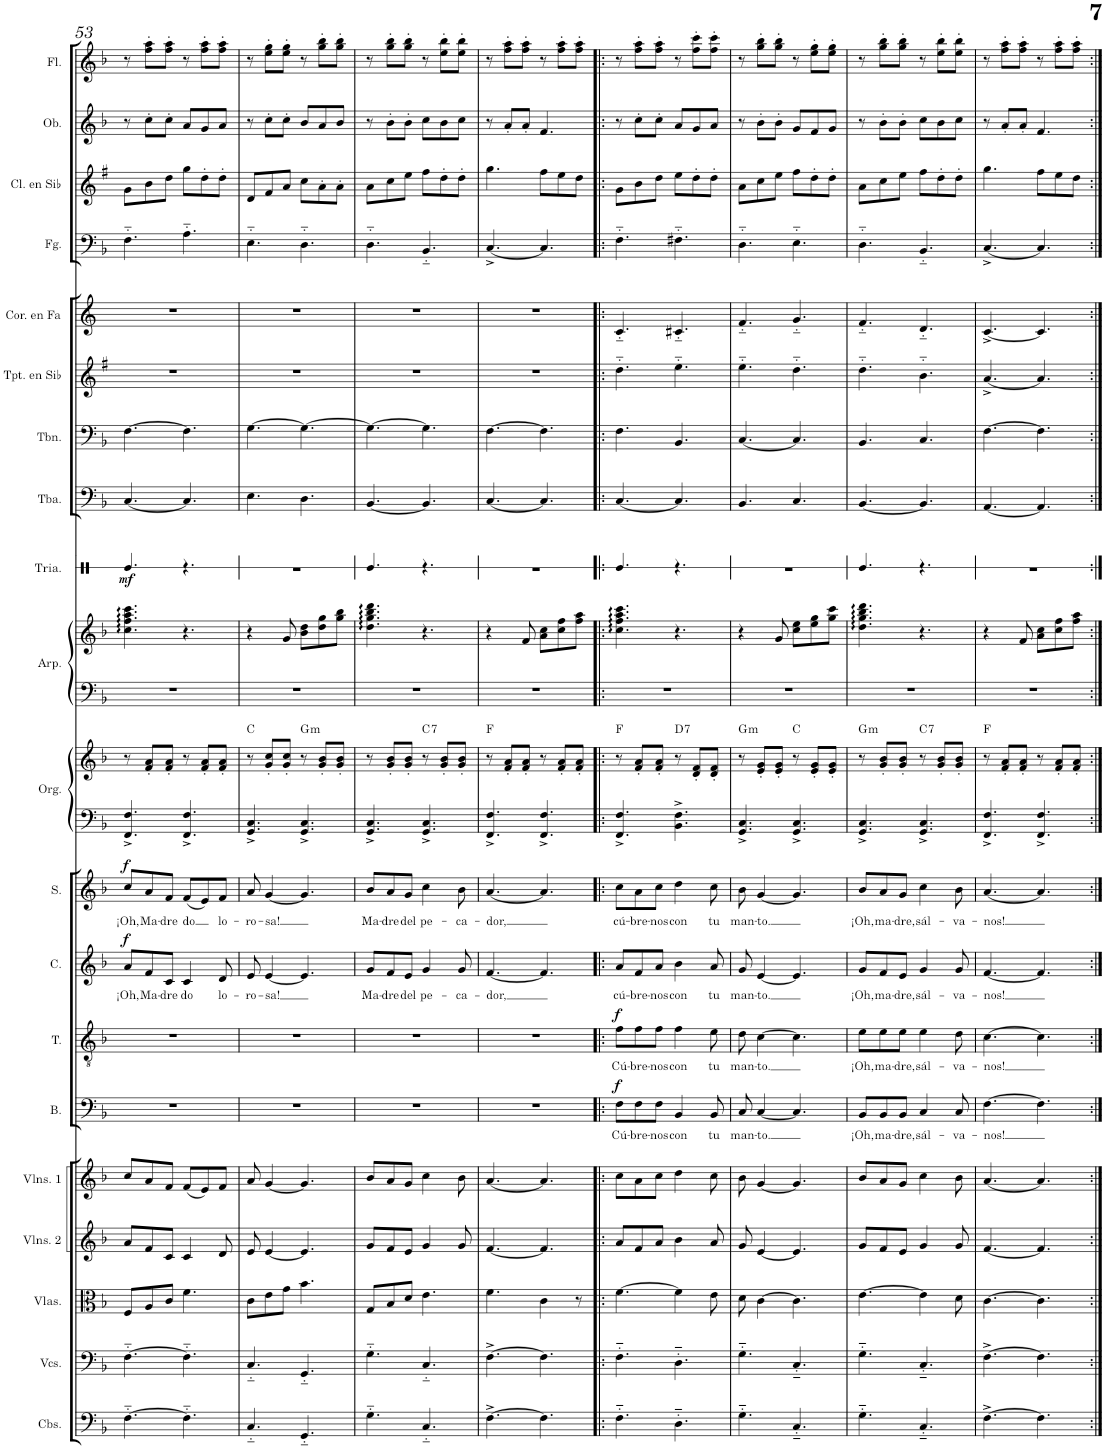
**kern	**kern	**kern	**kern	**kern	**kern	**text	**dynam	**kern	**text	**dynam	**kern	**text	**dynam	**kern	**text	**dynam	**kern	**kern	**harte	**kern	**kern	**kern	**dynam	**kern	**kern	**kern	**kern	**kern	**kern	**kern	**kern
*part20	*part19	*part18	*part17	*part16	*part15	*part15	*part15	*part14	*part14	*part14	*part13	*part13	*part13	*part12	*part12	*part12	*part11	*part11	*part11	*part10	*part10	*part9	*part9	*part8	*part7	*part6	*part5	*part4	*part3	*part2	*part1
*staff22	*staff21	*staff20	*staff19	*staff18	*staff17	*staff17	*staff17	*staff16	*staff16	*staff16	*staff15	*staff15	*staff15	*staff14	*staff14	*staff14	*staff13	*staff12	*	*staff11	*staff10	*staff9	*staff9	*staff8	*staff7	*staff6	*staff5	*staff4	*staff3	*staff2	*staff1
*I"Contrabajos	*I"Violonchelos	*I"Violas	*I"Violines 2	*I"Violines 1	*I"Bajo	*	*	*I"Tenor	*	*	*I"Contralto	*	*	*I"Soprano	*	*	*I"Órgano	*	*	*I"Arpa	*	*I"Triángulo	*	*I"Tuba	*I"Trombón	*I"Trompeta en Sib	*I"Corno en Fa	*I"Fagot	*I"Clarinete en Sib	*I"Oboe	*I"Flauta
*I'Cbs.	*I'Vcs.	*I'Vlas.	*I'Vlns. 2	*I'Vlns. 1	*I'B.	*	*	*I'T.	*	*	*I'C.	*	*	*I'S.	*	*	*	*	*	*I'Arp.	*	*	*	*I'Tba.	*I'Tbn.	*I'Tpt. en Sib	*I'Cor. en Fa	*I'Fg.	*I'Cl. en Sib	*I'Ob.	*I'Fl.
!!LO:PB:g=z
*clefF4	*clefF4	*clefC3	*clefG2	*clefG2	*clefF4	*	*	*clefGv2	*	*	*clefG2	*	*	*clefG2	*	*	*clefF4	*clefG2	*	*clefF4	*clefG2	*clefX	*	*clefF4	*clefF4	*clefG2	*clefG2	*clefF4	*clefG2	*clefG2	*clefG2
*Trd7c12	*	*	*	*	*	*	*	*	*	*	*	*	*	*	*	*	*	*	*	*	*	*	*	*	*	*Trd1c2	*Trd4c7	*	*Trd1c2	*	*
*k[b-]	*k[b-]	*k[b-]	*k[b-]	*k[b-]	*k[b-]	*	*	*k[b-]	*	*	*k[b-]	*	*	*k[b-]	*	*	*k[b-]	*k[b-]	*	*k[b-]	*k[b-]	*k[]	*	*k[b-]	*k[b-]	*k[f#]	*k[]	*k[b-]	*k[f#]	*k[b-]	*k[b-]
*M6/8	*M6/8	*M6/8	*M6/8	*M6/8	*M6/8	*	*	*M6/8	*	*	*M6/8	*	*	*M6/8	*	*	*M6/8	*M6/8	*	*M6/8	*M6/8	*M6/8	*	*M6/8	*M6/8	*M6/8	*M6/8	*M6/8	*M6/8	*M6/8	*M6/8
=53	=53	=53	=53	=53	=53	=53	=53	=53	=53	=53	=53	=53	=53	=53	=53	=53	=53	=53	=53	=53	=53	=53	=53	=53	=53	=53	=53	=53	=53	=53	=53
!	!	!	!	!	!	!	!	!	!	!	!	!LO:LY:b	!LO:DY:a	!	!LO:LY:b	!LO:DY:a	!	!	!	!	!	!	!LO:DY:b	!	!	!	!	!	!	!	!
[4.F\	[4.F\	8F/L	8a/L	8cc/L	2.r	.	.	2.r	.	.	8a/L	¡Oh,	f	8cc/L	¡Oh,	f	4.FF/^ 4.F/^	8r	.	2.r	4.cc\ 4.ff\ 4.aa\ 4.ccc\	4.Re/	mf	[4.C/	[4.F\	2.r	2.r	4.F\	8g\L	8r	8r
!	!	!	!	!	!	!	!	!	!	!	!	!LO:LY:b	!	!	!LO:LY:b	!	!	!	!	!	!	!	!	!	!	!	!	!	!	!	!
.	.	8A/	8f/	8a/	.	.	.	.	.	.	8f/	Ma-	.	8a/	Ma-	.	.	8f/' 8a/'L	.	.	.	.	.	.	.	.	.	.	8b\	8cc'\L	8ff\' 8aa\'L
!	!	!	!	!	!	!	!	!	!	!	!	!LO:LY:b	!	!	!LO:LY:b	!	!	!	!	!	!	!	!	!	!	!	!	!	!	!	!
.	.	8c/J	8c/J	8f/J	.	.	.	.	.	.	8c/J	-dre	.	8f/J	-dre	.	.	8f/' 8a/'J	.	.	.	.	.	.	.	.	.	.	8dd\J	8cc'\J	8ff\' 8aa\'J
!	!	!	!	!	!	!	!	!	!	!	!	!LO:LY:b	!	!	!LO:LY:b	!	!	!	!	!	!	!	!	!	!	!	!	!	!	!	!
4.F\]	4.F\]	4.f\	4c/	(8f/L	.	.	.	.	.	.	4c/	do	.	(8f/L	do	.	4.FF/^ 4.F/^	8r	.	.	4.r	4.r	.	4.C/]	4.F\]	.	.	4.A\	8gg\L	8a/L	8r
.	.	.	.	8e/)	.	.	.	.	.	.	.	.	.	8e/)	.	.	.	8f/' 8a/'L	.	.	.	.	.	.	.	.	.	.	8dd'\	8g/	8ff\' 8aa\'L
!	!	!	!	!	!	!	!	!	!	!	!	!LO:LY:b	!	!	!LO:LY:b	!	!	!	!	!	!	!	!	!	!	!	!	!	!	!	!
.	.	.	8d/	8f/J	.	.	.	.	.	.	8d/	lo-	.	8f/J	lo-	.	.	8f/' 8a/'J	.	.	.	.	.	.	.	.	.	.	8dd'\J	8a/J	8ff\' 8aa\'J
=54	=54	=54	=54	=54	=54	=54	=54	=54	=54	=54	=54	=54	=54	=54	=54	=54	=54	=54	=54	=54	=54	=54	=54	=54	=54	=54	=54	=54	=54	=54	=54
!	!	!	!	!	!	!	!	!	!	!	!	!LO:LY:b	!	!	!LO:LY:b	!	!	!	!	!	!	!	!	!	!	!	!	!	!	!	!
4.C/	4.C/	8c\L	8e/	8a/	2.r	.	.	2.r	.	.	8e/	-ro-	.	8a/	-ro-	.	4.GG/^ 4.C/^	8r	C:maj	2.r	4r	2.r	.	4.E\	[4.G\	2.r	2.r	4.E\	8d/L	8r	8r
!	!	!	!	!	!	!	!	!	!	!	!	!LO:LY:b	!	!	!LO:LY:b	!	!	!	!	!	!	!	!	!	!	!	!	!	!	!	!
.	.	8e\	[4e/	[4g/	.	.	.	.	.	.	[4e/	-sa!	.	[4g/	-sa!	.	.	8g/' 8cc/'L	.	.	.	.	.	.	.	.	.	.	8f#/	8cc'\L	8ee\' 8gg\'L
.	.	8g\J	.	.	.	.	.	.	.	.	.	.	.	.	.	.	.	8g/' 8cc/'J	.	.	8g/	.	.	.	.	.	.	.	8a/J	8cc'\J	8ee\' 8gg\'J
!	!	!	!	!	!	!	!	!	!	!	!	!	!	!	!	!	!	!	!LO:H:kt=m	!	!	!	!	!	!	!	!	!	!	!	!
4.GG/	4.GG/	4.b-\	4.e/]	4.g/]	.	.	.	.	.	.	4.e/]	.	.	4.g/]	.	.	4.GG/^ 4.C/^	8r	G:min	.	8b-\ 8dd\L	.	.	4.D\	4.G\_	.	.	4.D\	8cc\L	8b-/L	8r
.	.	.	.	.	.	.	.	.	.	.	.	.	.	.	.	.	.	8g/' 8b-/'L	.	.	8dd\ 8gg\	.	.	.	.	.	.	.	8a'\	8a/	8gg\' 8bb-\'L
.	.	.	.	.	.	.	.	.	.	.	.	.	.	.	.	.	.	8g/' 8b-/'J	.	.	8gg\ 8bb-\J	.	.	.	.	.	.	.	8a'\J	8b-/J	8gg\' 8bb-\'J
=55	=55	=55	=55	=55	=55	=55	=55	=55	=55	=55	=55	=55	=55	=55	=55	=55	=55	=55	=55	=55	=55	=55	=55	=55	=55	=55	=55	=55	=55	=55	=55
!	!	!	!	!	!	!	!	!	!	!	!	!LO:LY:b	!	!	!LO:LY:b	!	!	!	!	!	!	!	!	!	!	!	!	!	!	!	!
4.G\	4.G\	8G/L	8g/L	8b-/L	2.r	.	.	2.r	.	.	8g/L	Ma-	.	8b-/L	Ma-	.	4.GG/^ 4.C/^	8r	.	2.r	4.dd\ 4.gg\ 4.bb-\ 4.ddd\	4.Re/	.	[4.BB-/	4.G\_	2.r	2.r	4.D\	8a\L	8r	8r
!	!	!	!	!	!	!	!	!	!	!	!	!LO:LY:b	!	!	!LO:LY:b	!	!	!	!	!	!	!	!	!	!	!	!	!	!	!	!
.	.	8B-/	8f/	8a/	.	.	.	.	.	.	8f/	-dre	.	8a/	-dre	.	.	8g/' 8b-/'L	.	.	.	.	.	.	.	.	.	.	8cc\	8b-'\L	8gg\' 8bb-\'L
!	!	!	!	!	!	!	!	!	!	!	!	!LO:LY:b	!	!	!LO:LY:b	!	!	!	!	!	!	!	!	!	!	!	!	!	!	!	!
.	.	8d/J	8e/J	8g/J	.	.	.	.	.	.	8e/J	del	.	8g/J	del	.	.	8g/' 8b-/'J	.	.	.	.	.	.	.	.	.	.	8ee\J	8b-'\J	8gg\' 8bb-\'J
!	!	!	!	!	!	!	!	!	!	!	!	!LO:LY:b	!	!	!LO:LY:b	!	!	!	!LO:H:kt=7	!	!	!	!	!	!	!	!	!	!	!	!
4.C/	4.C/	4.e\	4g/	4cc\	.	.	.	.	.	.	4g/	pe-	.	4cc\	pe-	.	4.GG/^ 4.C/^	8r	C:7	.	4.r	4.r	.	4.BB-/]	4.G\]	.	.	4.BB-/	8ff#\L	8cc\L	8r
.	.	.	.	.	.	.	.	.	.	.	.	.	.	.	.	.	.	8g/' 8b-/'L	.	.	.	.	.	.	.	.	.	.	8dd'\	8b-\	8ee\' 8bb-\'L
!	!	!	!	!	!	!	!	!	!	!	!	!LO:LY:b	!	!	!LO:LY:b	!	!	!	!	!	!	!	!	!	!	!	!	!	!	!	!
.	.	.	8g/	8b-\	.	.	.	.	.	.	8g/	-ca-	.	8b-\	-ca-	.	.	8g/' 8b-/'J	.	.	.	.	.	.	.	.	.	.	8dd'\J	8cc\J	8ee\' 8bb-\'J
=56	=56	=56	=56	=56	=56	=56	=56	=56	=56	=56	=56	=56	=56	=56	=56	=56	=56	=56	=56	=56	=56	=56	=56	=56	=56	=56	=56	=56	=56	=56	=56
!	!	!	!	!	!	!	!	!	!	!	!	!LO:LY:b	!	!	!LO:LY:b	!	!	!	!	!	!	!	!	!	!	!	!	!	!	!	!
[4.F^\	[4.F^\	4.f\	[4.f/	[4.a/	2.r	.	.	2.r	.	.	[4.f/	-dor,	.	[4.a/	-dor,	.	4.FF/^ 4.F/^	8r	F:maj	2.r	4r	2.r	.	[4.C/	[4.F\	2.r	2.r	[4.C^/	4.gg\	8r	8r
.	.	.	.	.	.	.	.	.	.	.	.	.	.	.	.	.	.	8f/' 8a/'L	.	.	.	.	.	.	.	.	.	.	.	8a'/L	8ff\' 8aa\'L
.	.	.	.	.	.	.	.	.	.	.	.	.	.	.	.	.	.	8f/' 8a/'J	.	.	8f/	.	.	.	.	.	.	.	.	8a'/J	8ff\' 8aa\'J
4.F\]	4.F\]	4c\	4.f/]	4.a/]	.	.	.	.	.	.	4.f/]	.	.	4.a/]	.	.	4.FF/^ 4.F/^	8r	.	.	8a\ 8cc\L	.	.	4.C/]	4.F\]	.	.	4.C/]	8ff#\L	4.f/	8r
.	.	.	.	.	.	.	.	.	.	.	.	.	.	.	.	.	.	8f/' 8a/'L	.	.	8cc\ 8ff\	.	.	.	.	.	.	.	8ee\	.	8ff\' 8aa\'L
.	.	8r	.	.	.	.	.	.	.	.	.	.	.	.	.	.	.	8f/' 8a/'J	.	.	8ff\ 8aa\J	.	.	.	.	.	.	.	8dd\J	.	8ff\' 8aa\'J
=57!|:	=57!|:	=57!|:	=57!|:	=57!|:	=57!|:	=57!|:	=57!|:	=57!|:	=57!|:	=57!|:	=57!|:	=57!|:	=57!|:	=57!|:	=57!|:	=57!|:	=57!|:	=57!|:	=57!|:	=57!|:	=57!|:	=57!|:	=57!|:	=57!|:	=57!|:	=57!|:	=57!|:	=57!|:	=57!|:	=57!|:	=57!|:
!	!	!	!	!	!	!LO:LY:b	!LO:DY:a	!	!LO:LY:b	!LO:DY:a	!	!LO:LY:b	!	!	!LO:LY:b	!	!	!	!	!	!	!	!	!	!	!	!	!	!	!	!
4.F'~\	4.F'~\	[4.f\	8a/L	8cc\L	8F\L	Cú-	f	8f\L	Cú-	f	8a/L	cú-	.	8cc\L	cú-	.	4.FF/^ 4.F/^	8r	F:maj	2.r	4.cc\ 4.ff\ 4.aa\ 4.ccc\	4.Re/	.	[4.C/	4.F\	4.dd\	4.c/	4.F\	8g\L	8r	8r
!	!	!	!	!	!	!LO:LY:b	!	!	!LO:LY:b	!	!	!LO:LY:b	!	!	!LO:LY:b	!	!	!	!	!	!	!	!	!	!	!	!	!	!	!	!
.	.	.	8f/	8a\	8F\	-bre-	.	8f\	-bre-	.	8f/	-bre-	.	8a\	-bre-	.	.	8f/' 8a/'L	.	.	.	.	.	.	.	.	.	.	8b\	8cc'\L	8ff\' 8aa\'L
!	!	!	!	!	!	!LO:LY:b	!	!	!LO:LY:b	!	!	!LO:LY:b	!	!	!LO:LY:b	!	!	!	!	!	!	!	!	!	!	!	!	!	!	!	!
.	.	.	8a/J	8cc\J	8F\J	-nos	.	8f\J	-nos	.	8a/J	-nos	.	8cc\J	-nos	.	.	8f/' 8a/'J	.	.	.	.	.	.	.	.	.	.	8dd\J	8cc'\J	8ff\' 8aa\'J
!	!	!	!	!	!	!LO:LY:b	!	!	!LO:LY:b	!	!	!LO:LY:b	!	!	!LO:LY:b	!	!	!	!LO:H:kt=7	!	!	!	!	!	!	!	!	!	!	!	!
4.D'~\	4.D'~\	4f\]	4b-\	4dd\	4BB-/	con	.	4f\	con	.	4b-\	con	.	4dd\	con	.	4.BB-\^ 4.F\^	8r	D:7	.	4.r	4.r	.	4.C/]	4.BB-/	4.ee\	4.c#X/	4.F#X\	8ee\L	8a/L	8r
.	.	.	.	.	.	.	.	.	.	.	.	.	.	.	.	.	.	8d/' 8f/'L	.	.	.	.	.	.	.	.	.	.	8dd'\	8g/	8ff\' 8ccc\'L
!	!	!	!	!	!	!LO:LY:b	!	!	!LO:LY:b	!	!	!LO:LY:b	!	!	!LO:LY:b	!	!	!	!	!	!	!	!	!	!	!	!	!	!	!	!
.	.	8e\	8a/	8cc\	8BB-/	tu	.	8e\	tu	.	8a/	tu	.	8cc\	tu	.	.	8d/' 8f/'J	.	.	.	.	.	.	.	.	.	.	8dd'\J	8a/J	8ff\' 8ccc\'J
=58	=58	=58	=58	=58	=58	=58	=58	=58	=58	=58	=58	=58	=58	=58	=58	=58	=58	=58	=58	=58	=58	=58	=58	=58	=58	=58	=58	=58	=58	=58	=58
!	!	!	!	!	!	!LO:LY:b	!	!	!LO:LY:b	!	!	!LO:LY:b	!	!	!LO:LY:b	!	!	!	!LO:H:kt=m	!	!	!	!	!	!	!	!	!	!	!	!
4.G'~\	4.G'~\	8d\	8g/	8b-\	8C/	man-	.	8d\	man-	.	8g/	man-	.	8b-\	man-	.	4.GG/^ 4.C/^	8r	G:min	2.r	4r	2.r	.	4.BB-/	[4.C/	4.ee\	4.f/	4.D\	8a\L	8r	8r
!	!	!	!	!	!	!LO:LY:b	!	!	!LO:LY:b	!	!	!LO:LY:b	!	!	!LO:LY:b	!	!	!	!	!	!	!	!	!	!	!	!	!	!	!	!
.	.	[4c\	[4e/	[4g/	[4C/	-to.	.	[4c\	-to.	.	[4e/	-to.	.	[4g/	-to.	.	.	8e/' 8g/'L	.	.	.	.	.	.	.	.	.	.	8cc\	8b-'\L	8gg\' 8bb-\'L
.	.	.	.	.	.	.	.	.	.	.	.	.	.	.	.	.	.	8e/' 8g/'J	.	.	8g/	.	.	.	.	.	.	.	8ee\J	8b-'\J	8gg\' 8bb-\'J
4.C'~/	4.C'~/	4.c\]	4.e/]	4.g/]	4.C/]	.	.	4.c\]	.	.	4.e/]	.	.	4.g/]	.	.	4.GG/^ 4.C/^	8r	C:maj	.	8cc\ 8ee\L	.	.	4.C/	4.C/]	4.dd\	4.g/	4.E\	8ff#\L	8g/L	8r
.	.	.	.	.	.	.	.	.	.	.	.	.	.	.	.	.	.	8e/' 8g/'L	.	.	8ee\ 8gg\	.	.	.	.	.	.	.	8dd'\	8f/	8ee\' 8gg\'L
.	.	.	.	.	.	.	.	.	.	.	.	.	.	.	.	.	.	8e/' 8g/'J	.	.	8gg\ 8ccc\J	.	.	.	.	.	.	.	8dd'\J	8g/J	8ee\' 8gg\'J
=59	=59	=59	=59	=59	=59	=59	=59	=59	=59	=59	=59	=59	=59	=59	=59	=59	=59	=59	=59	=59	=59	=59	=59	=59	=59	=59	=59	=59	=59	=59	=59
!	!	!	!	!	!	!LO:LY:b	!	!	!LO:LY:b	!	!	!LO:LY:b	!	!	!LO:LY:b	!	!	!	!LO:H:kt=m	!	!	!	!	!	!	!	!	!	!	!	!
4.G'~\	4.G'~\	[4.e\	8g/L	8b-/L	8BB-/L	¡Oh,	.	8e\L	¡Oh,	.	8g/L	¡Oh,	.	8b-/L	¡Oh,	.	4.GG/^ 4.C/^	8r	G:min	2.r	4.dd\ 4.gg\ 4.bb-\ 4.ddd\	4.Re/	.	[4.BB-/	4.BB-/	4.dd\	4.f/	4.D\	8a\L	8r	8r
!	!	!	!	!	!	!LO:LY:b	!	!	!LO:LY:b	!	!	!LO:LY:b	!	!	!LO:LY:b	!	!	!	!	!	!	!	!	!	!	!	!	!	!	!	!
.	.	.	8f/	8a/	8BB-/	ma-	.	8e\	ma-	.	8f/	ma-	.	8a/	ma-	.	.	8g/' 8b-/'L	.	.	.	.	.	.	.	.	.	.	8cc\	8b-'\L	8gg\' 8bb-\'L
!	!	!	!	!	!	!LO:LY:b	!	!	!LO:LY:b	!	!	!LO:LY:b	!	!	!LO:LY:b	!	!	!	!	!	!	!	!	!	!	!	!	!	!	!	!
.	.	.	8e/J	8g/J	8BB-/J	-dre,	.	8e\J	-dre,	.	8e/J	-dre,	.	8g/J	-dre,	.	.	8g/' 8b-/'J	.	.	.	.	.	.	.	.	.	.	8ee\J	8b-'\J	8gg\' 8bb-\'J
!	!	!	!	!	!	!LO:LY:b	!	!	!LO:LY:b	!	!	!LO:LY:b	!	!	!LO:LY:b	!	!	!	!LO:H:kt=7	!	!	!	!	!	!	!	!	!	!	!	!
4.C'~/	4.C'~/	4e\]	4g/	4cc\	4C/	sál-	.	4e\	sál-	.	4g/	sál-	.	4cc\	sál-	.	4.GG/^ 4.C/^	8r	C:7	.	4.r	4.r	.	4.BB-/]	4.C/	4.b\	4.d/	4.BB-/	8ff#\L	8cc\L	8r
.	.	.	.	.	.	.	.	.	.	.	.	.	.	.	.	.	.	8g/' 8b-/'L	.	.	.	.	.	.	.	.	.	.	8dd'\	8b-\	8ee\' 8bb-\'L
!	!	!	!	!	!	!LO:LY:b	!	!	!LO:LY:b	!	!	!LO:LY:b	!	!	!LO:LY:b	!	!	!	!	!	!	!	!	!	!	!	!	!	!	!	!
.	.	8d\	8g/	8b-\	8C/	-va-	.	8d\	-va-	.	8g/	-va-	.	8b-\	-va-	.	.	8g/' 8b-/'J	.	.	.	.	.	.	.	.	.	.	8dd'\J	8cc\J	8ee\' 8bb-\'J
=60	=60	=60	=60	=60	=60	=60	=60	=60	=60	=60	=60	=60	=60	=60	=60	=60	=60	=60	=60	=60	=60	=60	=60	=60	=60	=60	=60	=60	=60	=60	=60
!	!	!	!	!	!	!LO:LY:b	!	!	!LO:LY:b	!	!	!LO:LY:b	!	!	!LO:LY:b	!	!	!	!	!	!	!	!	!	!	!	!	!	!	!	!
[4.F^\	[4.F^\	[4.c\	[4.f/	[4.a/	[4.F\	-nos!	.	[4.c\	-nos!	.	[4.f/	-nos!	.	[4.a/	-nos!	.	4.FF/^ 4.F/^	8r	F:maj	2.r	4r	2.r	.	[4.AA/	[4.F\	[4.a^/	[4.c^/	[4.C^/	4.gg\	8r	8r
.	.	.	.	.	.	.	.	.	.	.	.	.	.	.	.	.	.	8f/' 8a/'L	.	.	.	.	.	.	.	.	.	.	.	8a'/L	8ff\' 8aa\'L
.	.	.	.	.	.	.	.	.	.	.	.	.	.	.	.	.	.	8f/' 8a/'J	.	.	8f/	.	.	.	.	.	.	.	.	8a'/J	8ff\' 8aa\'J
4.F\]	4.F\]	4.c\]	4.f/]	4.a/]	4.F\]	.	.	4.c\]	.	.	4.f/]	.	.	4.a/]	.	.	4.FF/^ 4.F/^	8r	.	.	8a\ 8cc\L	.	.	4.AA/]	4.F\]	4.a/]	4.c/]	4.C/]	8ff#\L	4.f/	8r
.	.	.	.	.	.	.	.	.	.	.	.	.	.	.	.	.	.	8f/' 8a/'L	.	.	8cc\ 8ff\	.	.	.	.	.	.	.	8ee\	.	8ff\' 8aa\'L
.	.	.	.	.	.	.	.	.	.	.	.	.	.	.	.	.	.	8f/' 8a/'J	.	.	8ff\ 8aa\J	.	.	.	.	.	.	.	8dd\J	.	8ff\' 8aa\'J
=:|!	=:|!	=:|!	=:|!	=:|!	=:|!	=:|!	=:|!	=:|!	=:|!	=:|!	=:|!	=:|!	=:|!	=:|!	=:|!	=:|!	=:|!	=:|!	=:|!	=:|!	=:|!	=:|!	=:|!	=:|!	=:|!	=:|!	=:|!	=:|!	=:|!	=:|!	=:|!
*-	*-	*-	*-	*-	*-	*-	*-	*-	*-	*-	*-	*-	*-	*-	*-	*-	*-	*-	*-	*-	*-	*-	*-	*-	*-	*-	*-	*-	*-	*-	*-
